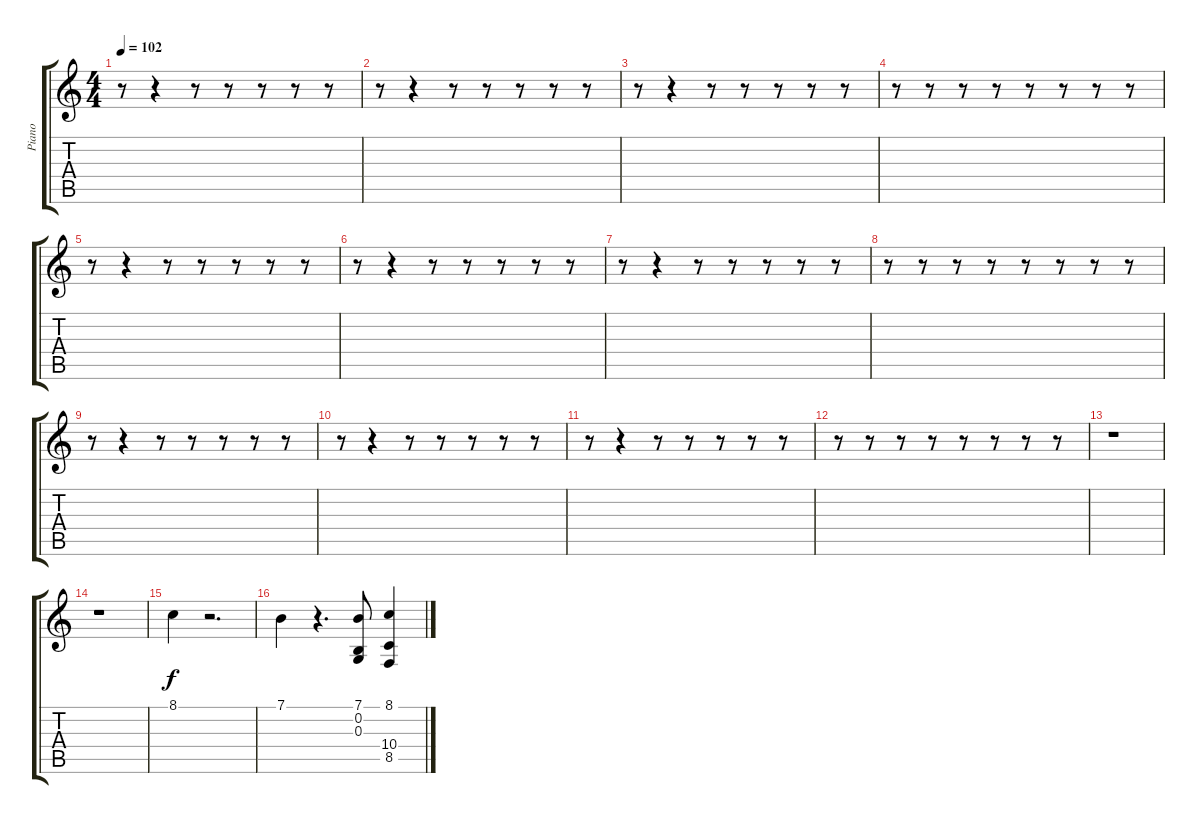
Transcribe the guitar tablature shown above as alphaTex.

\track ("Piano" "Piano") {instrument brightacousticpiano}
\staff {score tabs}
\tuning (E4 B3 G3 D3 A2 E2) {hide}
\ts (4 4)
\tempo 102
\clef g2
\ks c
r.8{dy f} r.4 r.8 r.8 r.8 r.8 r.8 |
r.8 r.4 r.8 r.8 r.8 r.8 r.8 |
r.8 r.4 r.8 r.8 r.8 r.8 r.8 |
r.8 r.8 r.8 r.8 r.8 r.8 r.8 r.8 |
r.8 r.4 r.8 r.8 r.8 r.8 r.8 |
r.8 r.4 r.8 r.8 r.8 r.8 r.8 |
r.8 r.4 r.8 r.8 r.8 r.8 r.8 |
r.8 r.8 r.8 r.8 r.8 r.8 r.8 r.8 |
r.8 r.4 r.8 r.8 r.8 r.8 r.8 |
r.8 r.4 r.8 r.8 r.8 r.8 r.8 |
r.8 r.4 r.8 r.8 r.8 r.8 r.8 |
r.8 r.8 r.8 r.8 r.8 r.8 r.8 r.8 |
r.1 |
r.1 |
8.1.4 r.2{d} |
7.1.4 r.4{d} (7.1 0.2 0.3).8 (8.1 10.4 8.5).4
